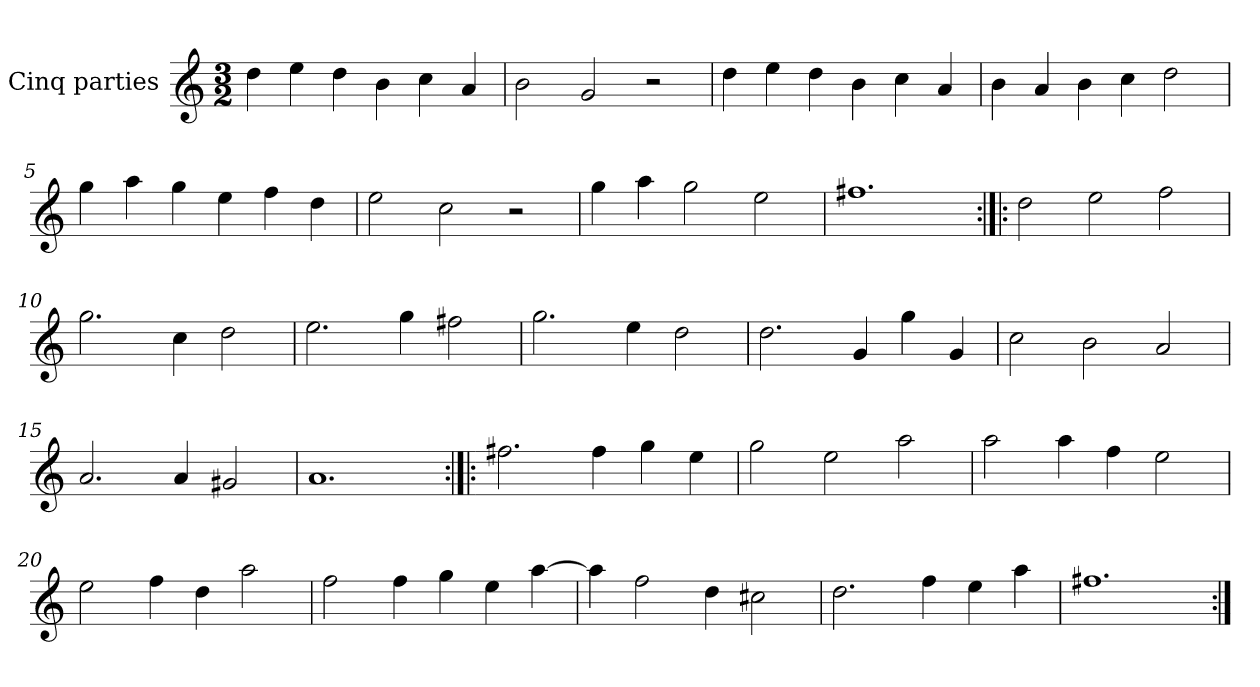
**kern
*part1
*staff1
*I"Cinq parties
*clefG2
*k[]
*M3/2
*MM180
=1
4dd\
4ee\
4dd\
4b\
4cc\
4a/
=2
2b\
2g/
2r
=3
4dd\
4ee\
4dd\
4b\
4cc\
4a/
=4
4b\
4a/
4b\
4cc\
2dd\
=5
4gg\
4aa\
4gg\
4ee\
4ff\
4dd\
=6
2ee\
2cc\
2r
=7
4gg\
4aa\
2gg\
2ee\
=8
1.ff#X
=9:|!|:
2dd\
2ee\
2ff\
=10
2.gg\
4cc\
2dd\
=11
2.ee\
4gg\
2ff#X\
=12
2.gg\
4ee\
2dd\
=13
2.dd\
4g/
4gg\
4g/
=14
2cc\
2b\
2a/
=15
2.a/
4a/
2g#X/
=16
1.a
=17:|!|:
2.ff#X\
4ff#\
4gg\
4ee\
=18
2gg\
2ee\
2aa\
=19
2aa\
4aa\
4ff\
2ee\
=20
2ee\
4ff\
4dd\
2aa\
=21
2ff\
4ff\
4gg\
4ee\
[4aa\
=22
4aa\]
2ff\
4dd\
2cc#X\
=23
2.dd\
4ff\
4ee\
4aa\
=24
1.ff#X
=:|!
*-
